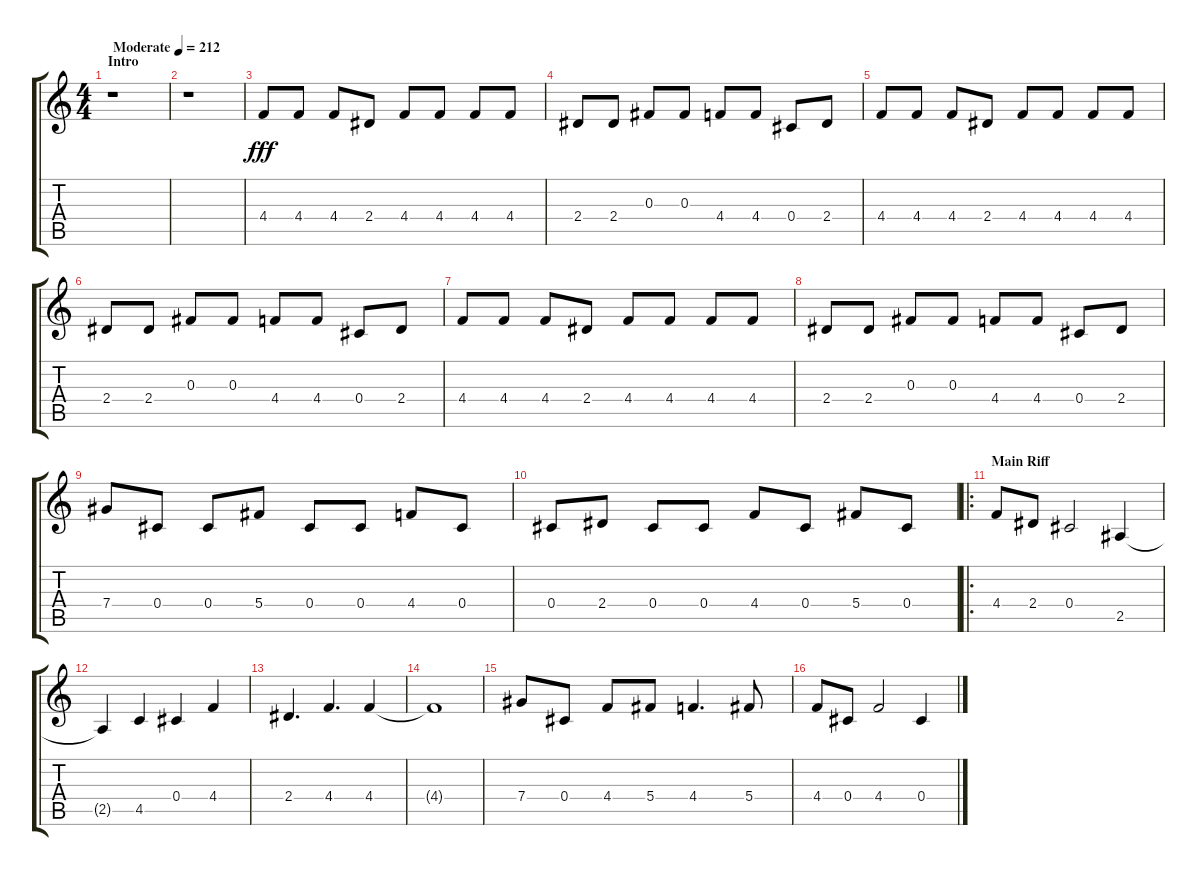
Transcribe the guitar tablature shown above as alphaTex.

\track "" {instrument distortionguitar}
\staff {score tabs}
\tuning (Eb4 Bb3 Gb3 Db3 Ab2 Eb2) {hide}
\ts (4 4)
\section ("" "Intro")
\tempo (212 "Moderate")
\clef g2
\ks c
r.1{dy fff instrument distortionguitar} |
r.1 |
4.4.8 4.4.8 4.4.8 2.4.8 4.4.8 4.4.8 4.4.8 4.4.8 |
2.4.8 2.4.8 0.3.8 0.3.8 4.4.8 4.4.8 0.4.8 2.4.8 |
4.4.8 4.4.8 4.4.8 2.4.8 4.4.8 4.4.8 4.4.8 4.4.8 |
2.4.8 2.4.8 0.3.8 0.3.8 4.4.8 4.4.8 0.4.8 2.4.8 |
4.4.8 4.4.8 4.4.8 2.4.8 4.4.8 4.4.8 4.4.8 4.4.8 |
2.4.8 2.4.8 0.3.8 0.3.8 4.4.8 4.4.8 0.4.8 2.4.8 |
7.4.8 0.4.8 0.4.8 5.4.8 0.4.8 0.4.8 4.4.8 0.4.8 |
0.4.8 2.4.8 0.4.8 0.4.8 4.4.8 0.4.8 5.4.8 0.4.8 |
\ro
\section ("" "Main Riff")
4.4.8 2.4.8 0.4.2 2.5.4 |
2.5{t}.4 4.5.4 0.4.4 4.4.4 |
2.4.4{d} 4.4.4{d} 4.4.4 |
4.4{t}.1 |
7.4.8 0.4.8 4.4.8 5.4.8 4.4.4{d} 5.4.8 |
4.4.8 0.4.8 4.4.2 0.4.4
